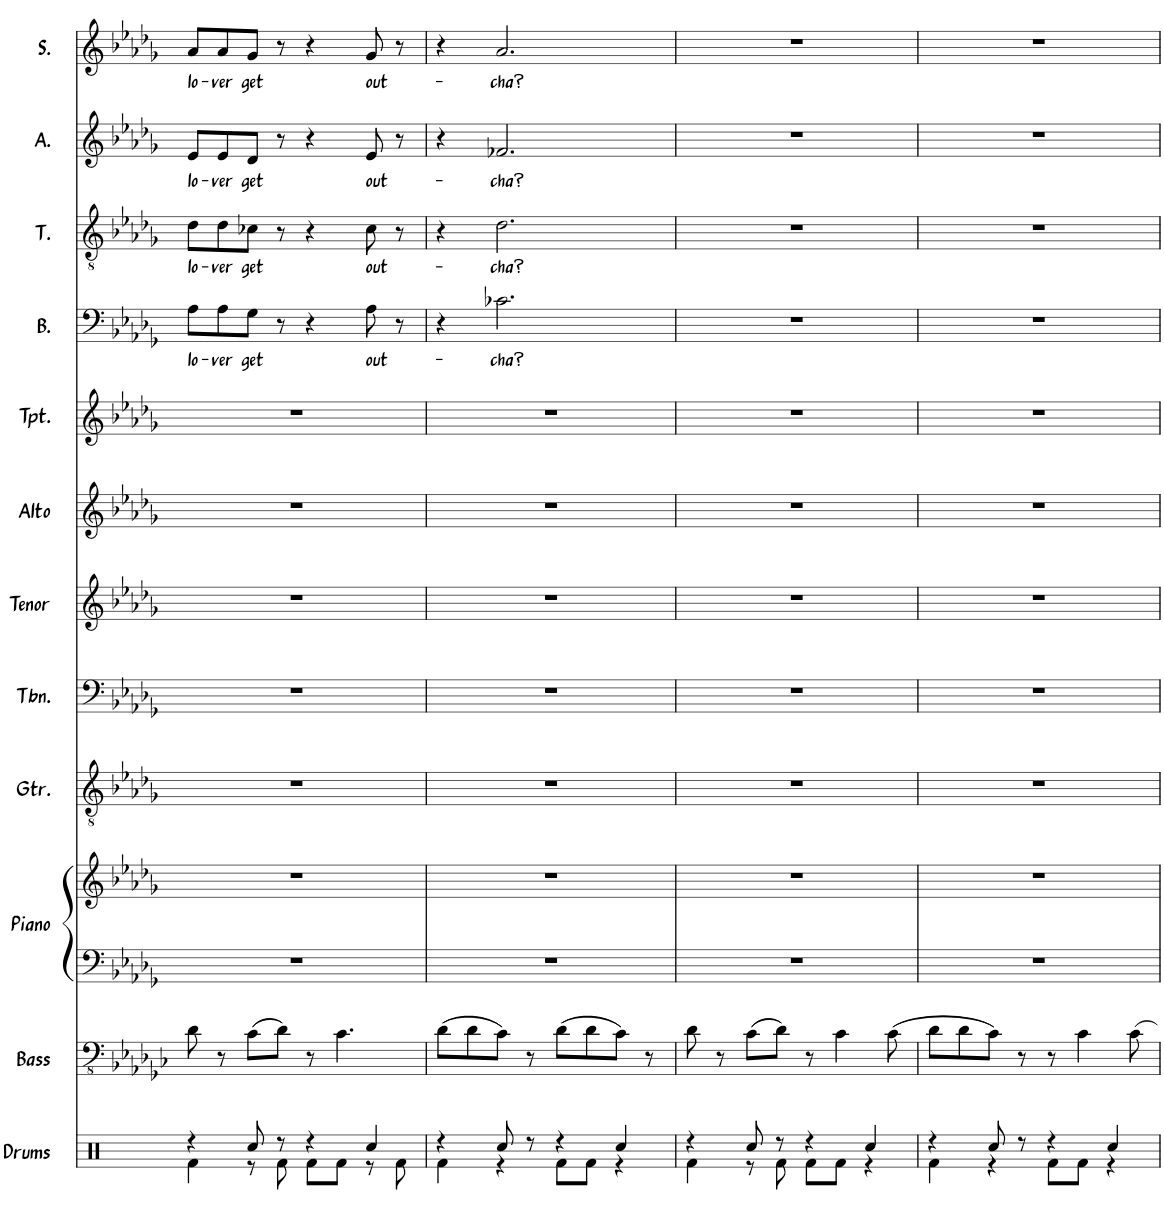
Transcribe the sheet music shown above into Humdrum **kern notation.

**kern	**kern	**kern	**kern	**kern	**kern	**kern	**kern	**kern	**kern	**text	**kern	**text	**kern	**text	**kern	**text
*part12	*part11	*part10	*part10	*part9	*part8	*part7	*part6	*part5	*part4	*part4	*part3	*part3	*part2	*part2	*part1	*part1
*staff13	*staff12	*staff11	*staff10	*staff9	*staff8	*staff7	*staff6	*staff5	*staff4	*staff4	*staff3	*staff3	*staff2	*staff2	*staff1	*staff1
*I"Drums	*I"Bass	*I"Piano	*	*I"Guitar	*I"Trombone	*I"Tenor Sax	*I"Alto Sax	*I"Trumpet	*I"Bass	*	*I"Tenor	*	*I"Alto	*	*I"Soprano	*
*I'Drums	*I'Bass	*I'Piano	*	*I'Gtr.	*I'Tbn.	*I'Tenor	*I'Alto	*I'Tpt.	*I'B.	*	*I'T.	*	*I'A.	*	*I'S.	*
!!LO:PB:g=z
*clefX	*clefFv4	*clefF4	*clefG2	*clefGv2	*clefF4	*clefG2	*clefG2	*clefG2	*clefF4	*	*clefGv2	*	*clefG2	*	*clefG2	*
*	*	*	*	*	*	*ITrd8c14	*ITrd5c9	*ITrd1c2	*	*	*	*	*	*	*	*
*k[]	*k[b-e-a-d-g-c-]	*k[b-e-a-d-g-]	*k[b-e-a-d-g-]	*k[b-e-a-d-g-]	*k[b-e-a-d-g-]	*k[b-e-a-d-g-]	*k[b-e-a-d-g-]	*k[b-e-a-d-g-]	*k[b-e-a-d-g-]	*	*k[b-e-a-d-g-]	*	*k[b-e-a-d-g-]	*	*k[b-e-a-d-g-]	*
*M4/4	*M4/4	*M4/4	*M4/4	*M4/4	*M4/4	*M4/4	*M4/4	*M4/4	*M4/4	*	*M4/4	*	*M4/4	*	*M4/4	*
=12	=12	=12	=12	=12	=12	=12	=12	=12	=12	=12	=12	=12	=12	=12	=12	=12
*^	*	*	*	*	*	*	*	*	*	*	*	*	*	*	*	*
!	!	!	!	!	!	!	!	!	!	!	!LO:LY:b	!	!LO:LY:b	!	!LO:LY:b	!	!LO:LY:b
4r	4Rf\	8D-\	1r	1r	1r	1r	1r	1r	1r	8A-\L	lo-	8d-\L	lo-	8e-/L	lo-	8a-/L	lo-
!	!	!	!	!	!	!	!	!	!	!	!LO:LY:b	!	!LO:LY:b	!	!LO:LY:b	!	!LO:LY:b
.	.	8r	.	.	.	.	.	.	.	8A-\	-ver	8d-\	-ver	8e-/	-ver	8a-/	-ver
!	!	!	!	!	!	!	!	!	!	!	!LO:LY:b	!	!LO:LY:b	!	!LO:LY:b	!	!LO:LY:b
8Rcc/	8r	((8C-\L	.	.	.	.	.	.	.	8G-\J	get	8c-X\J	get	8d-/J	get	8g-/J	get
8r	8Rf\	8D-\J))	.	.	.	.	.	.	.	8r	.	8r	.	8r	.	8r	.
4r	8Rf\L	8r	.	.	.	.	.	.	.	4r	.	4r	.	4r	.	4r	.
.	8Rf\J	4.C-\	.	.	.	.	.	.	.	.	.	.	.	.	.	.	.
!	!	!	!	!	!	!	!	!	!	!	!LO:LY:b	!	!LO:LY:b	!	!LO:LY:b	!	!LO:LY:b
4Rcc/	8r	.	.	.	.	.	.	.	.	8A-\	out-	8c-\	out-	8e-/	out-	8g-/	out-
.	8Rf\	.	.	.	.	.	.	.	.	8r	.	8r	.	8r	.	8r	.
=13	=13	=13	=13	=13	=13	=13	=13	=13	=13	=13	=13	=13	=13	=13	=13	=13	=13
4r	4Rf\	((8D-\L	1r	1r	1r	1r	1r	1r	1r	4r	.	4r	.	4r	.	4r	.
.	.	8D-\	.	.	.	.	.	.	.	.	.	.	.	.	.	.	.
!	!	!	!	!	!	!	!	!	!	!	!LO:LY:b	!	!LO:LY:b	!	!LO:LY:b	!	!LO:LY:b
8Rcc/	4r	8C-\J))	.	.	.	.	.	.	.	2.c-X\	-cha?	2.d-\	-cha?	2.f-X/	-cha?	2.a-/	-cha?
8r	.	8r	.	.	.	.	.	.	.	.	.	.	.	.	.	.	.
4r	8Rf\L	((8D-\L	.	.	.	.	.	.	.	.	.	.	.	.	.	.	.
.	8Rf\J	8D-\	.	.	.	.	.	.	.	.	.	.	.	.	.	.	.
4Rcc/	4r	8C-\J))	.	.	.	.	.	.	.	.	.	.	.	.	.	.	.
.	.	8r	.	.	.	.	.	.	.	.	.	.	.	.	.	.	.
=14	=14	=14	=14	=14	=14	=14	=14	=14	=14	=14	=14	=14	=14	=14	=14	=14	=14
4r	4Rf\	8D-\	1r	1r	1r	1r	1r	1r	1r	1r	.	1r	.	1r	.	1r	.
.	.	8r	.	.	.	.	.	.	.	.	.	.	.	.	.	.	.
8Rcc/	8r	((8C-\L	.	.	.	.	.	.	.	.	.	.	.	.	.	.	.
8r	8Rf\	8D-\J))	.	.	.	.	.	.	.	.	.	.	.	.	.	.	.
4r	8Rf\L	8r	.	.	.	.	.	.	.	.	.	.	.	.	.	.	.
.	8Rf\J	4C-\	.	.	.	.	.	.	.	.	.	.	.	.	.	.	.
4Rcc/	4r	.	.	.	.	.	.	.	.	.	.	.	.	.	.	.	.
.	.	((8C-\	.	.	.	.	.	.	.	.	.	.	.	.	.	.	.
=15	=15	=15	=15	=15	=15	=15	=15	=15	=15	=15	=15	=15	=15	=15	=15	=15	=15
4r	4Rf\	8D-\L	1r	1r	1r	1r	1r	1r	1r	1r	.	1r	.	1r	.	1r	.
.	.	8D-\	.	.	.	.	.	.	.	.	.	.	.	.	.	.	.
8Rcc/	4r	8C-\J))	.	.	.	.	.	.	.	.	.	.	.	.	.	.	.
8r	.	8r	.	.	.	.	.	.	.	.	.	.	.	.	.	.	.
4r	8Rf\L	8r	.	.	.	.	.	.	.	.	.	.	.	.	.	.	.
.	8Rf\J	4C-\	.	.	.	.	.	.	.	.	.	.	.	.	.	.	.
4Rcc/	4r	.	.	.	.	.	.	.	.	.	.	.	.	.	.	.	.
.	.	8C-\	.	.	.	.	.	.	.	.	.	.	.	.	.	.	.
*v	*v	*	*	*	*	*	*	*	*	*	*	*	*	*	*	*	*
=	=	=	=	=	=	=	=	=	=	=	=	=	=	=	=	=
*-	*-	*-	*-	*-	*-	*-	*-	*-	*-	*-	*-	*-	*-	*-	*-	*-
